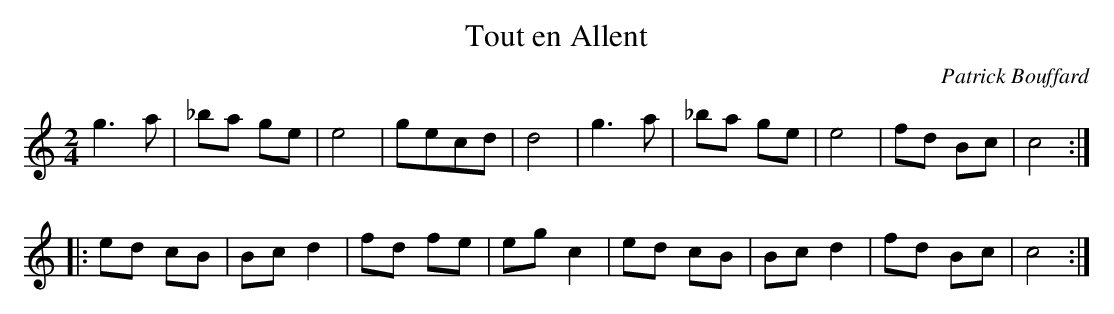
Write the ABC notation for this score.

X:1
T:Tout en Allent
M:2/4
L:1/8
C:Patrick Bouffard
K:C
g3 a | _ba ge | e4 | gecd | d4 | g3 a | _ba ge | e4 | fd Bc | c4 ::
ed cB | Bc d2 | fd fe | eg c2 | ed cB | Bc d2 | fd Bc | c4 :|
